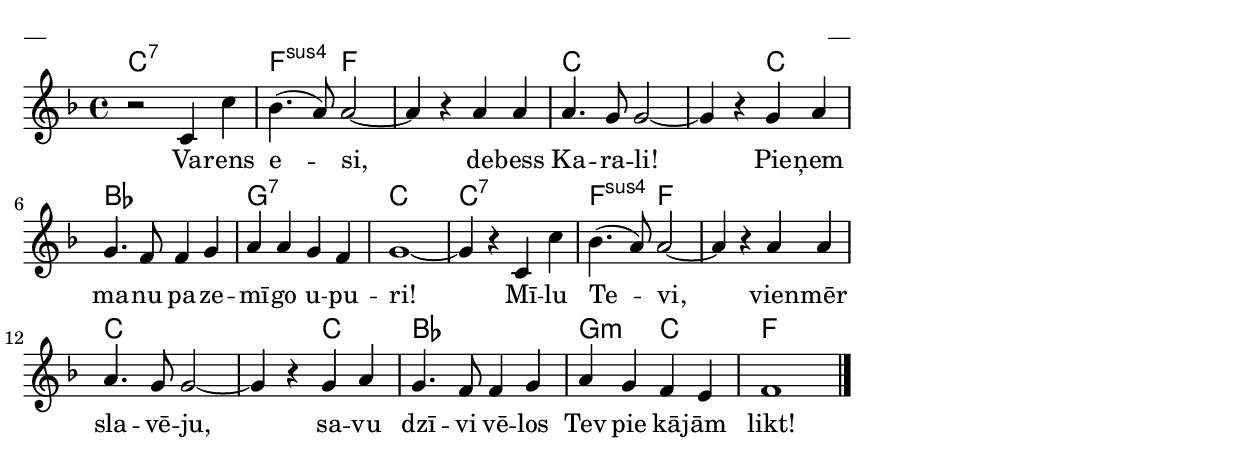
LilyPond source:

\version "2.13.18"


\paper {
line-width = 14\cm
left-margin = 0.4\cm
between-system-padding = 0.1\cm
between-system-space = 0.1\cm
}

\layout {
indent = #0
ragged-last = ##f
}

chordsA = \chordmode {
c1:7 f2:sus4 f1. c1. c2 bes1 g:7 c1 c:7 f2:sus4 f1. c1. c2 bes1 g2:min c f1
}

voiceA = \relative c'{
\clef "treble"
\key f \major
\time 4/4

r2 c4 c' | bes4. (a8) a2~ | a4 r4 a a | a4. g8 g2~ | g4 r g a | g4. f8 f4 g | a a g f | g1~ |
g4 r c, c' | bes4. (a8) a2~ | a4 r a a | a4. g8 g2~ | g4 r g a | g4. f8 f4 g | a g f e | f1 \bar"|."
}

lyricA = \lyricmode {
Va -- rens e -- si, de -- bess Ka -- ra -- li! Pie -- ņem ma -- nu pa -- ze -- mī -- go u -- pu -- ri! Mī -- lu Te -- vi, vien -- mēr sla -- vē -- ju, sa -- vu dzī -- vi vē -- los Tev pie kā -- jām likt!
}


fullScore = <<
\new ChordNames { \chordsA }
\new Staff {
<<
\new Voice = "voiceA" { \oneVoice \autoBeamOff \voiceA }
\lyricsto "voiceA" \new Lyrics \lyricA
>>
}
>>


\score {
\fullScore
\header { piece = "__" opus = "__" }
}
\markup { \with-color #(x11-color 'white) \sans \smaller "aaa" }
\score {
\unfoldRepeats
\fullScore
\midi {
\context { \Staff \remove "Staff_performer" }
\context { \Voice \consists "Staff_performer" }
}
}